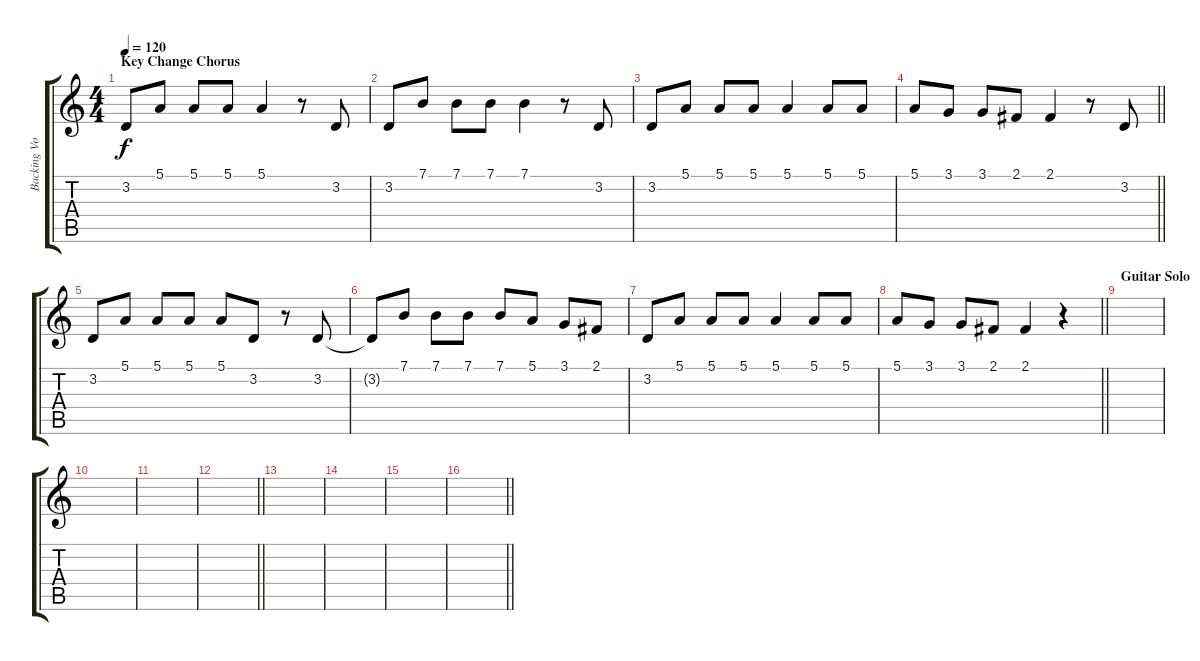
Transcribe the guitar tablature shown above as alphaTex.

\track ("Backing Vocals" "Backing Vo") {instrument lead8bassandlead}
\staff {score tabs}
\tuning (E4 B3 G3 D3 A2 E2) {hide}
\ts (4 4)
\section ("" "Key Change Chorus")
\tempo 120
\clef g2
\ks c
3.2.8{dy f} 5.1.8 5.1.8 5.1.8 5.1.4 r.8 3.2.8 |
3.2.8 7.1.8 7.1.8 7.1.8 7.1.4 r.8 3.2.8 |
3.2.8 5.1.8 5.1.8 5.1.8 5.1.4 5.1.8 5.1.8 |
\barLineRight lightlight
5.1.8 3.1.8 3.1.8 2.1.8 2.1.4 r.8 3.2.8 |
3.2.8 5.1.8 5.1.8 5.1.8 5.1.8 3.2.8 r.8 3.2.8 |
3.2{t}.8 7.1.8 7.1.8 7.1.8 7.1.8 5.1.8 3.1.8 2.1.8 |
3.2.8 5.1.8 5.1.8 5.1.8 5.1.4 5.1.8 5.1.8 |
\barLineRight lightlight
5.1.8 3.1.8 3.1.8 2.1.8 2.1.4 r.4 |
\section ("" "Guitar Solo")
|
|
|
\barLineRight lightlight
|
|
|
|
\barLineRight lightlight
